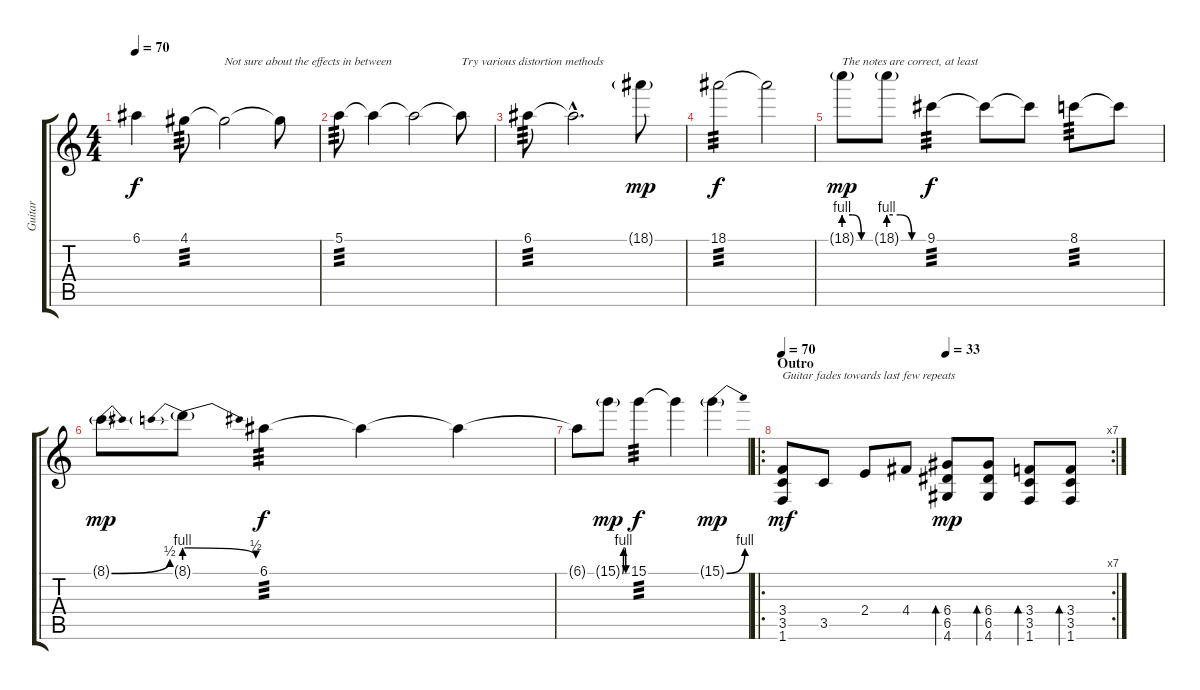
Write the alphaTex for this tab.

\track ("Guitar" "Guitar") {instrument electricguitarclean}
\staff {score tabs}
\tuning (E4 B3 G3 D3 A2 E2) {hide}
\ts (4 4)
\tempo 70
\clef g2
\ks c
6.1{t}.4{dy f} 4.1.8{tp 3} 4.1{t}.2{txt "Not sure about the effects in between"} 4.1{t}.8 |
5.1.8{tp 3} 5.1{t}.4 5.1{t}.2 5.1{t}.8{txt "Try various distortion methods"} |
6.1.8{tp 3} 6.1{hac t}.2{d} 18.1{g}.8{dy mp} |
18.1.2{tp 3 dy f} 18.1{t}.2 |
18.1{be (custom 0 4 20 4 40 0 60 0) g}.8{txt "The notes are correct, at least" dy mp} 18.1{be (custom 0 4 20 4 40 0 60 0) g}.8 9.1.4{tp 3 dy f} 9.1{t}.8 9.1{t}.8 8.1.8{tp 3} 8.1{t}.8 |
8.1{be (bend 0 0 60 2) g}.8{dy mp} 8.1{be (prebendrelease 0 4 60 2) g}.8 6.1.4{tp 3 dy f} 6.1{t}.4 6.1{t}.4 |
6.1{t}.8 15.1{be (custom 0 0 15 4 30 4 45 0 60 0) g}.8{dy mp} 15.1.4{tp 3 dy f} 15.1{t}.4 15.1{be (bend 0 0 60 4) g}.4{dy mp} |
\ro
\rc 7
\section ("" "Outro")
\tempo 70
\tempo (33 0.5)
(3.4 3.5 1.6).8{txt "Guitar fades towards last few repeats" dy mf volume 8} 3.5.8 2.4.8 4.4.8 (6.4 6.5 4.6).8{bd 120 dy mp} (6.4 6.5 4.6).8{bd 60} (3.4 3.5 1.6).8{bd 60} (3.4 3.5 1.6).8{bd 60}
